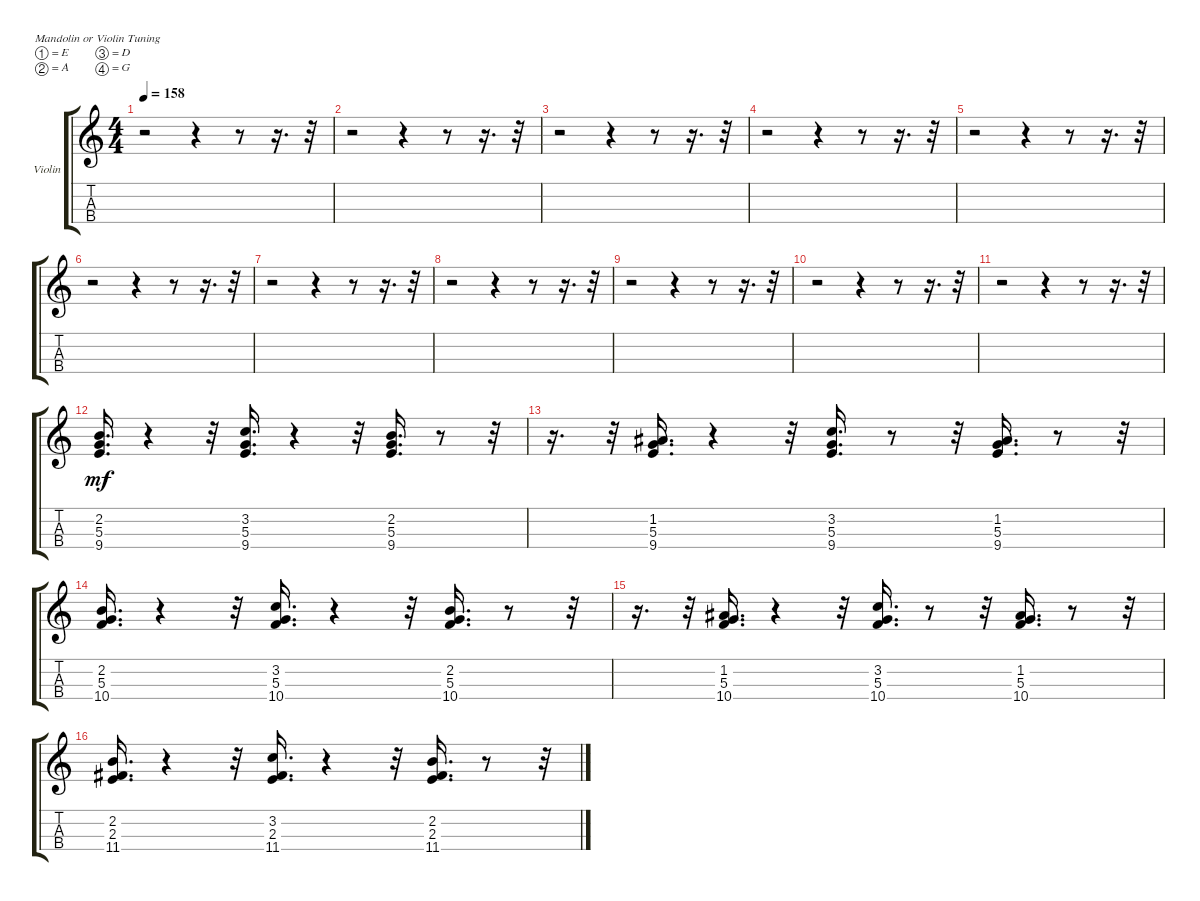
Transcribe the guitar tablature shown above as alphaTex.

\bracketExtendMode groupsimilarinstruments
\firstSystemTrackNameOrientation horizontal
\otherSystemsTrackNameOrientation horizontal
\track ("" "Violin") {instrument violin}
\staff {score tabs}
\tuning (E5 A4 D4 G3)
\ts (4 4)
\tempo 158
\clef g2
\ks c
r.2{dy mf} r.4 r.8 r.16{d} r.32 |
r.2 r.4 r.8 r.16{d} r.32 |
r.2 r.4 r.8 r.16{d} r.32 |
r.2 r.4 r.8 r.16{d} r.32 |
r.2 r.4 r.8 r.16{d} r.32 |
r.2 r.4 r.8 r.16{d} r.32 |
r.2 r.4 r.8 r.16{d} r.32 |
r.2 r.4 r.8 r.16{d} r.32 |
r.2 r.4 r.8 r.16{d} r.32 |
r.2 r.4 r.8 r.16{d} r.32 |
r.2 r.4 r.8 r.16{d} r.32 |
(5.3 9.4 2.2).16{d} r.4 r.32 (5.3 9.4 3.2).16{d} r.4 r.32 (5.3 9.4 2.2).16{d} r.8 r.32 |
r.16{d} r.32 (5.3 9.4 1.2).16{d} r.4 r.32 (5.3 9.4 3.2).16{d} r.8 r.32 (5.3 9.4 1.2).16{d} r.8 r.32 |
(5.3 10.4 2.2).16{d} r.4 r.32 (5.3 10.4 3.2).16{d} r.4 r.32 (5.3 10.4 2.2).16{d} r.8 r.32 |
r.16{d} r.32 (5.3 10.4 1.2).16{d} r.4 r.32 (5.3 10.4 3.2).16{d} r.8 r.32 (5.3 10.4 1.2).16{d} r.8 r.32 |
(2.3 11.4 2.2).16{d} r.4 r.32 (2.3 11.4 3.2).16{d} r.4 r.32 (2.3 2.2 11.4).16{d} r.8 r.32
